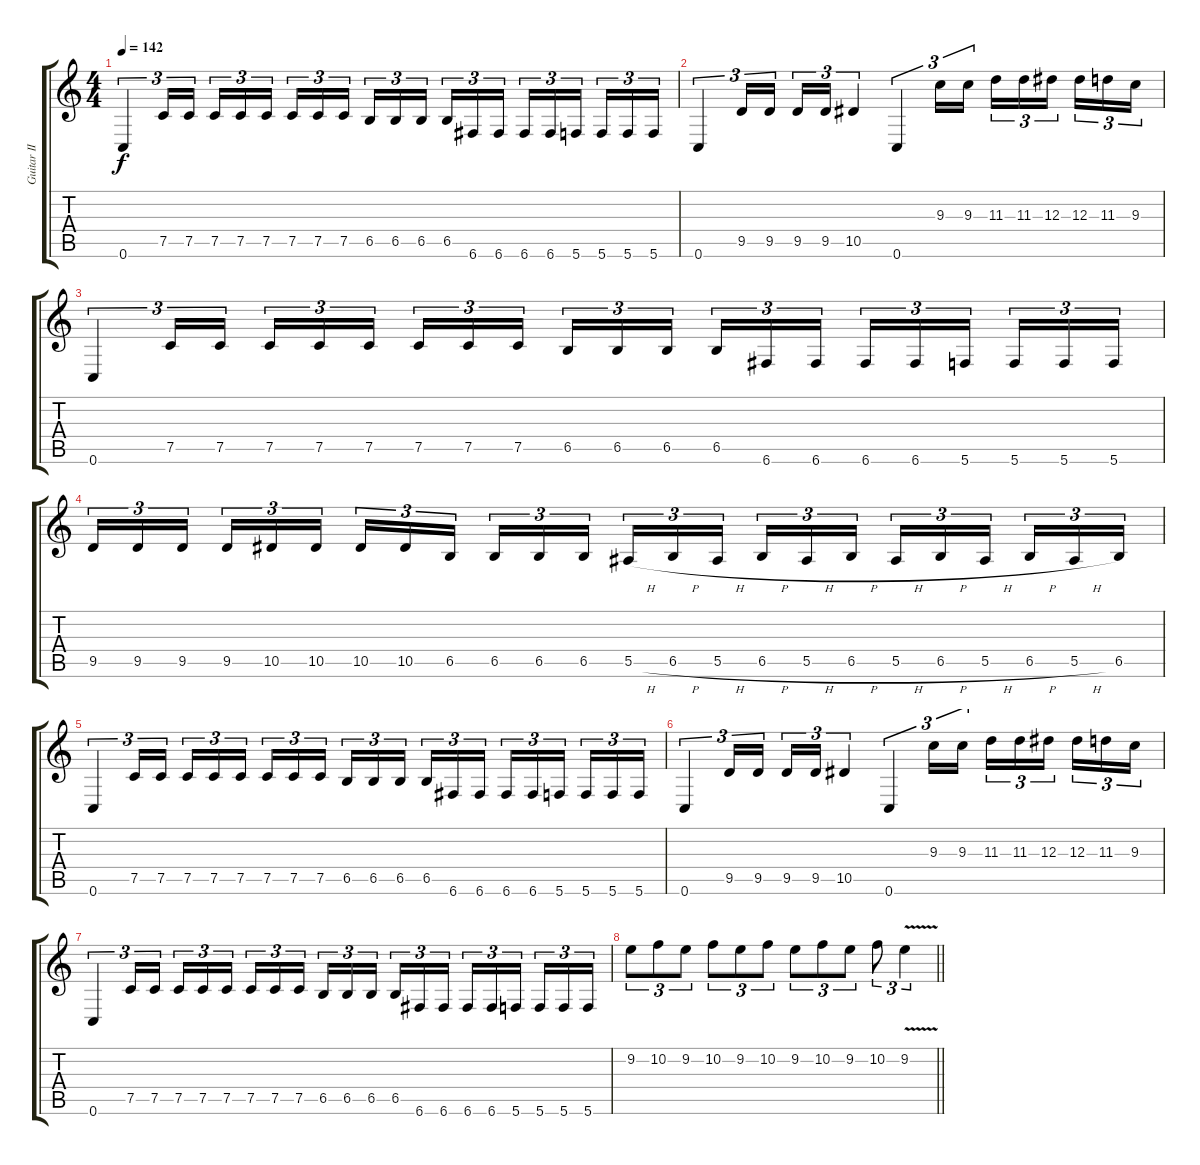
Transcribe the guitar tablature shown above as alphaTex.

\track ("Guitar II" "Guitar II") {instrument distortionguitar}
\staff {score tabs}
\tuning (C4 G3 Eb3 Bb2 F2 C2) {hide}
\ts (4 4)
\tempo 142
\clef g2
\ks c
0.6.4{tu (3 2) dy f} 7.5.16{tu (3 2)} 7.5.16{tu (3 2)} 7.5.16{tu (3 2)} 7.5.16{tu (3 2)} 7.5.16{tu (3 2) beam splitsecondary} 7.5.16{tu (3 2)} 7.5.16{tu (3 2)} 7.5.16{tu (3 2)} 6.5.16{tu (3 2)} 6.5.16{tu (3 2)} 6.5.16{tu (3 2) beam splitsecondary} 6.5.16{tu (3 2)} 6.6.16{tu (3 2)} 6.6.16{tu (3 2)} 6.6.16{tu (3 2)} 6.6.16{tu (3 2)} 5.6.16{tu (3 2) beam splitsecondary} 5.6.16{tu (3 2)} 5.6.16{tu (3 2)} 5.6.16{tu (3 2)} |
0.6.4{tu (3 2)} 9.5.16{tu (3 2)} 9.5.16{tu (3 2)} 9.5.16{tu (3 2)} 9.5.16{tu (3 2)} 10.5.4{tu (3 2)} 0.6.4{tu (3 2)} 9.3.16{tu (3 2)} 9.3.16{tu (3 2)} 11.3.16{tu (3 2)} 11.3.16{tu (3 2)} 12.3.16{tu (3 2) beam splitsecondary} 12.3.16{tu (3 2)} 11.3.16{tu (3 2)} 9.3.16{tu (3 2)} |
0.6.4{tu (3 2)} 7.5.16{tu (3 2)} 7.5.16{tu (3 2)} 7.5.16{tu (3 2)} 7.5.16{tu (3 2)} 7.5.16{tu (3 2) beam splitsecondary} 7.5.16{tu (3 2)} 7.5.16{tu (3 2)} 7.5.16{tu (3 2)} 6.5.16{tu (3 2)} 6.5.16{tu (3 2)} 6.5.16{tu (3 2) beam splitsecondary} 6.5.16{tu (3 2)} 6.6.16{tu (3 2)} 6.6.16{tu (3 2)} 6.6.16{tu (3 2)} 6.6.16{tu (3 2)} 5.6.16{tu (3 2) beam splitsecondary} 5.6.16{tu (3 2)} 5.6.16{tu (3 2)} 5.6.16{tu (3 2)} |
9.5.16{tu (3 2)} 9.5.16{tu (3 2)} 9.5.16{tu (3 2) beam splitsecondary} 9.5.16{tu (3 2)} 10.5.16{tu (3 2)} 10.5.16{tu (3 2)} 10.5.16{tu (3 2)} 10.5.16{tu (3 2)} 6.5.16{tu (3 2) beam splitsecondary} 6.5.16{tu (3 2)} 6.5.16{tu (3 2)} 6.5.16{tu (3 2)} 5.5{h}.16{tu (3 2)} 6.5{h}.16{tu (3 2)} 5.5{h}.16{tu (3 2) beam splitsecondary} 6.5{h}.16{tu (3 2)} 5.5{h}.16{tu (3 2)} 6.5{h}.16{tu (3 2)} 5.5{h}.16{tu (3 2)} 6.5{h}.16{tu (3 2)} 5.5{h}.16{tu (3 2) beam splitsecondary} 6.5{h}.16{tu (3 2)} 5.5{h}.16{tu (3 2)} 6.5.16{tu (3 2)} |
0.6.4{tu (3 2)} 7.5.16{tu (3 2)} 7.5.16{tu (3 2)} 7.5.16{tu (3 2)} 7.5.16{tu (3 2)} 7.5.16{tu (3 2) beam splitsecondary} 7.5.16{tu (3 2)} 7.5.16{tu (3 2)} 7.5.16{tu (3 2)} 6.5.16{tu (3 2)} 6.5.16{tu (3 2)} 6.5.16{tu (3 2) beam splitsecondary} 6.5.16{tu (3 2)} 6.6.16{tu (3 2)} 6.6.16{tu (3 2)} 6.6.16{tu (3 2)} 6.6.16{tu (3 2)} 5.6.16{tu (3 2) beam splitsecondary} 5.6.16{tu (3 2)} 5.6.16{tu (3 2)} 5.6.16{tu (3 2)} |
0.6.4{tu (3 2)} 9.5.16{tu (3 2)} 9.5.16{tu (3 2)} 9.5.16{tu (3 2)} 9.5.16{tu (3 2)} 10.5.4{tu (3 2)} 0.6.4{tu (3 2)} 9.3.16{tu (3 2)} 9.3.16{tu (3 2)} 11.3.16{tu (3 2)} 11.3.16{tu (3 2)} 12.3.16{tu (3 2) beam splitsecondary} 12.3.16{tu (3 2)} 11.3.16{tu (3 2)} 9.3.16{tu (3 2)} |
0.6.4{tu (3 2)} 7.5.16{tu (3 2)} 7.5.16{tu (3 2)} 7.5.16{tu (3 2)} 7.5.16{tu (3 2)} 7.5.16{tu (3 2) beam splitsecondary} 7.5.16{tu (3 2)} 7.5.16{tu (3 2)} 7.5.16{tu (3 2)} 6.5.16{tu (3 2)} 6.5.16{tu (3 2)} 6.5.16{tu (3 2) beam splitsecondary} 6.5.16{tu (3 2)} 6.6.16{tu (3 2)} 6.6.16{tu (3 2)} 6.6.16{tu (3 2)} 6.6.16{tu (3 2)} 5.6.16{tu (3 2) beam splitsecondary} 5.6.16{tu (3 2)} 5.6.16{tu (3 2)} 5.6.16{tu (3 2)} |
\barLineRight lightlight
9.2.8{tu (3 2)} 10.2.8{tu (3 2)} 9.2.8{tu (3 2)} 10.2.8{tu (3 2)} 9.2.8{tu (3 2)} 10.2.8{tu (3 2)} 9.2.8{tu (3 2)} 10.2.8{tu (3 2)} 9.2.8{tu (3 2)} 10.2.8{tu (3 2)} 9.2{v}.4{tu (3 2)}
